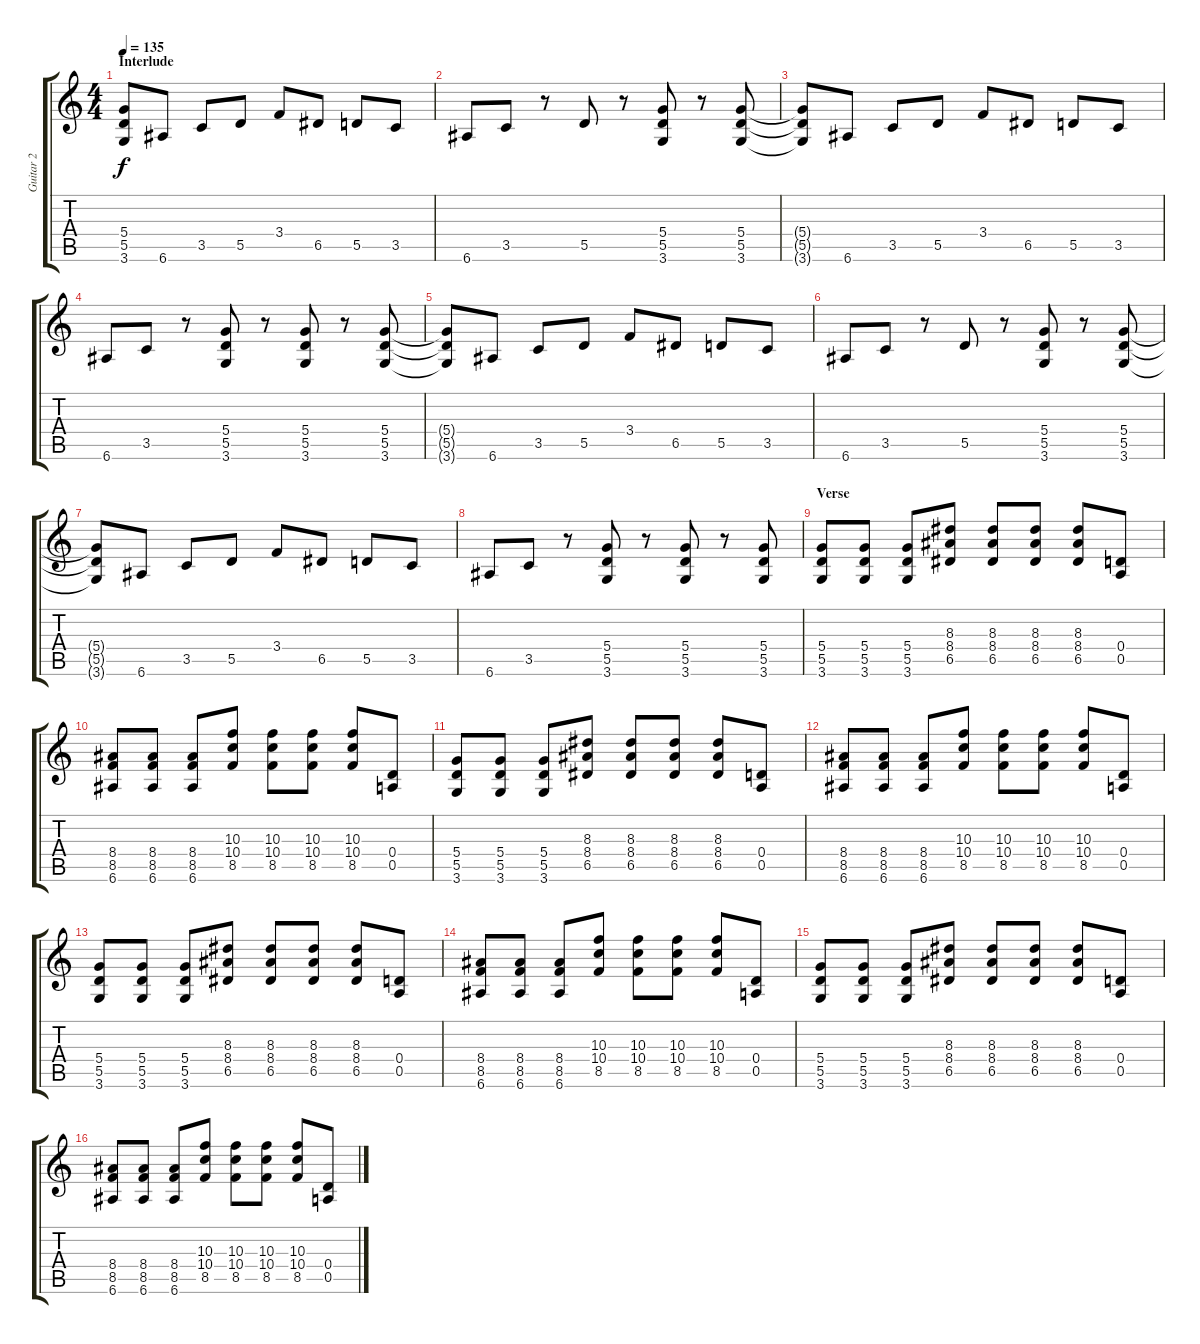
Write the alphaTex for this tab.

\track ("Guitar 2" "Guitar 2") {instrument distortionguitar}
\staff {score tabs}
\tuning (E4 B3 G3 D3 A2 E2) {hide}
\ts (4 4)
\section ("" "Interlude")
\tempo 135
\clef g2
\ks c
(5.4{t} 5.5{t} 3.6{t}).8{dy f} 6.6.8 3.5.8 5.5.8 3.4.8 6.5.8 5.5.8 3.5.8 |
6.6.8 3.5.8 r.8 5.5.8 r.8 (5.4 5.5 3.6).8 r.8 (5.4 5.5 3.6).8 |
(5.4{t} 5.5{t} 3.6{t}).8 6.6.8 3.5.8 5.5.8 3.4.8 6.5.8 5.5.8 3.5.8 |
6.6.8 3.5.8 r.8 (5.4 5.5 3.6).8 r.8 (5.4 5.5 3.6).8 r.8 (5.4 5.5 3.6).8 |
(5.4{t} 5.5{t} 3.6{t}).8 6.6.8 3.5.8 5.5.8 3.4.8 6.5.8 5.5.8 3.5.8 |
6.6.8 3.5.8 r.8 5.5.8 r.8 (5.4 5.5 3.6).8 r.8 (5.4 5.5 3.6).8 |
(5.4{t} 5.5{t} 3.6{t}).8 6.6.8 3.5.8 5.5.8 3.4.8 6.5.8 5.5.8 3.5.8 |
6.6.8 3.5.8 r.8 (5.4 5.5 3.6).8 r.8 (5.4 5.5 3.6).8 r.8 (5.4 5.5 3.6).8 |
\section ("" "Verse")
(5.4 5.5 3.6).8 (5.4 5.5 3.6).8 (5.4 5.5 3.6).8 (8.3 8.4 6.5).8 (8.3 8.4 6.5).8 (8.3 8.4 6.5).8 (8.3 8.4 6.5).8 (0.4 0.5).8 |
(8.4 8.5 6.6).8 (8.4 8.5 6.6).8 (8.4 8.5 6.6).8 (10.3 10.4 8.5).8 (10.3 10.4 8.5).8 (10.3 10.4 8.5).8 (10.3 10.4 8.5).8 (0.4 0.5).8 |
(5.4 5.5 3.6).8 (5.4 5.5 3.6).8 (5.4 5.5 3.6).8 (8.3 8.4 6.5).8 (8.3 8.4 6.5).8 (8.3 8.4 6.5).8 (8.3 8.4 6.5).8 (0.4 0.5).8 |
(8.4 8.5 6.6).8 (8.4 8.5 6.6).8 (8.4 8.5 6.6).8 (10.3 10.4 8.5).8 (10.3 10.4 8.5).8 (10.3 10.4 8.5).8 (10.3 10.4 8.5).8 (0.4 0.5).8 |
(5.4 5.5 3.6).8 (5.4 5.5 3.6).8 (5.4 5.5 3.6).8 (8.3 8.4 6.5).8 (8.3 8.4 6.5).8 (8.3 8.4 6.5).8 (8.3 8.4 6.5).8 (0.4 0.5).8 |
(8.4 8.5 6.6).8 (8.4 8.5 6.6).8 (8.4 8.5 6.6).8 (10.3 10.4 8.5).8 (10.3 10.4 8.5).8 (10.3 10.4 8.5).8 (10.3 10.4 8.5).8 (0.4 0.5).8 |
(5.4 5.5 3.6).8 (5.4 5.5 3.6).8 (5.4 5.5 3.6).8 (8.3 8.4 6.5).8 (8.3 8.4 6.5).8 (8.3 8.4 6.5).8 (8.3 8.4 6.5).8 (0.4 0.5).8 |
(8.4 8.5 6.6).8 (8.4 8.5 6.6).8 (8.4 8.5 6.6).8 (10.3 10.4 8.5).8 (10.3 10.4 8.5).8 (10.3 10.4 8.5).8 (10.3 10.4 8.5).8 (0.4 0.5).8
